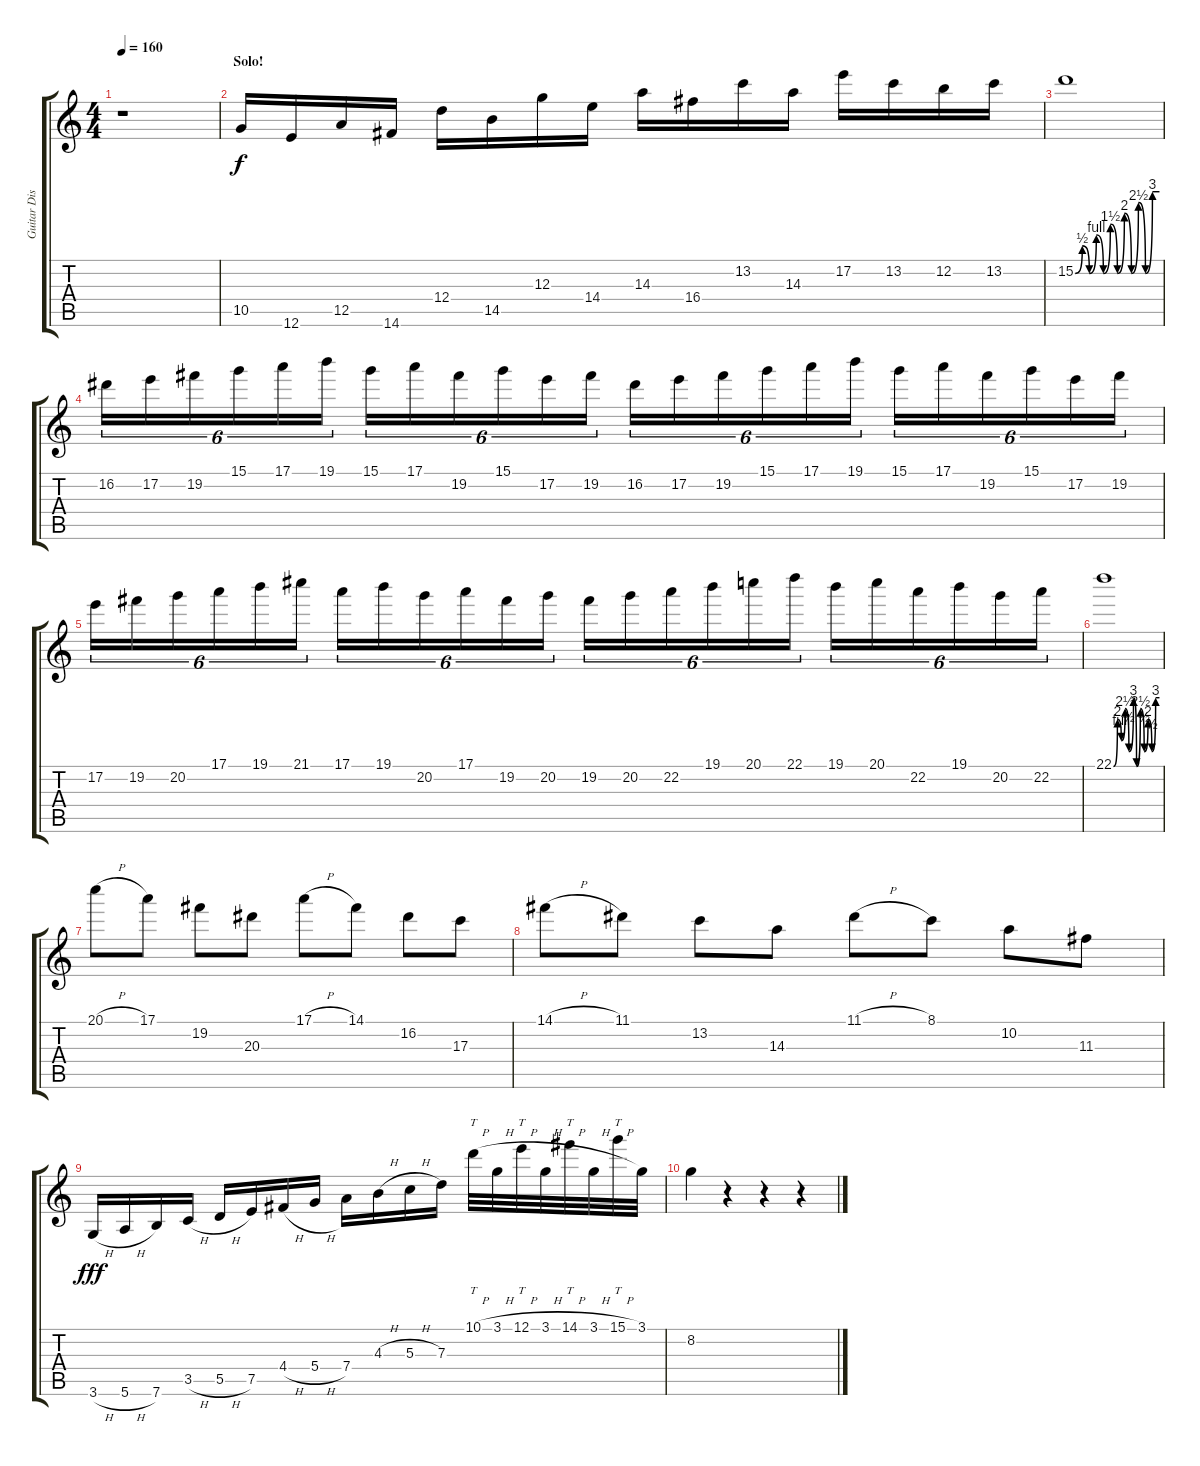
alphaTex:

\track ("Guitar Distortion" "Guitar Dis") {instrument distortionguitar}
\staff {score tabs}
\tuning (E4 B3 G3 D3 A2 E2) {hide}
\ts (4 4)
\tempo 160
\clef g2
\ks c
r.1{dy f} |
\section ("" "Solo!")
10.5.16 12.6.16 12.5.16 14.6.16 12.4.16 14.5.16 12.3.16 14.4.16 14.3.16 16.4.16 13.2.16 14.3.16 17.2.16 13.2.16 12.2.16 13.2.16 |
15.2{be (custom 0 0 5 2 10 0 15 4 20 0 25 6 30 0 35 8 40 0 45 10 50 0 55 12 60 12)}.1 |
16.2.16{tu (6 4)} 17.2.16{tu (6 4)} 19.2.16{tu (6 4)} 15.1.16{tu (6 4)} 17.1.16{tu (6 4)} 19.1.16{tu (6 4)} 15.1.16{tu (6 4)} 17.1.16{tu (6 4)} 19.2.16{tu (6 4)} 15.1.16{tu (6 4)} 17.2.16{tu (6 4)} 19.2.16{tu (6 4)} 16.2.16{tu (6 4)} 17.2.16{tu (6 4)} 19.2.16{tu (6 4)} 15.1.16{tu (6 4)} 17.1.16{tu (6 4)} 19.1.16{tu (6 4)} 15.1.16{tu (6 4)} 17.1.16{tu (6 4)} 19.2.16{tu (6 4)} 15.1.16{tu (6 4)} 17.2.16{tu (6 4)} 19.2.16{tu (6 4)} |
17.2.16{tu (6 4)} 19.2.16{tu (6 4)} 20.2.16{tu (6 4)} 17.1.16{tu (6 4)} 19.1.16{tu (6 4)} 21.1.16{tu (6 4)} 17.1.16{tu (6 4)} 19.1.16{tu (6 4)} 20.2.16{tu (6 4)} 17.1.16{tu (6 4)} 19.2.16{tu (6 4)} 20.2.16{tu (6 4)} 19.2.16{tu (6 4)} 20.2.16{tu (6 4)} 22.2.16{tu (6 4)} 19.1.16{tu (6 4)} 20.1.16{tu (6 4)} 22.1.16{tu (6 4)} 19.1.16{tu (6 4)} 20.1.16{tu (6 4)} 22.2.16{tu (6 4)} 19.1.16{tu (6 4)} 20.2.16{tu (6 4)} 22.2.16{tu (6 4)} |
22.1{be (custom 0 0 5 8 10 4 15 10 20 2 26 12 30 0 35 10 40 2 45 8 50 2 55 12 60 12)}.1 |
20.1{h}.8 17.1.8 19.2.8 20.3.8 17.1{h}.8 14.1.8 16.2.8 17.3.8 |
14.1{h}.8 11.1.8 13.2.8 14.3.8 11.1{h}.8 8.1.8 10.2.8 11.3.8 |
3.6{h}.16{dy fff} 5.6{h}.16 7.6.16 3.5{h}.16 5.5{h}.16 7.5.16 4.4{h}.16 5.4{h}.16 7.4.16 4.3{h}.16 5.3{h}.16 7.3.16 10.1{h}.32{tt} 3.1{h}.32 12.1{h}.32{tt} 3.1{h}.32 14.1{h}.32{tt} 3.1{h}.32 15.1{h}.32{tt} 3.1.32 |
8.2.4 r.4 r.4 r.4
